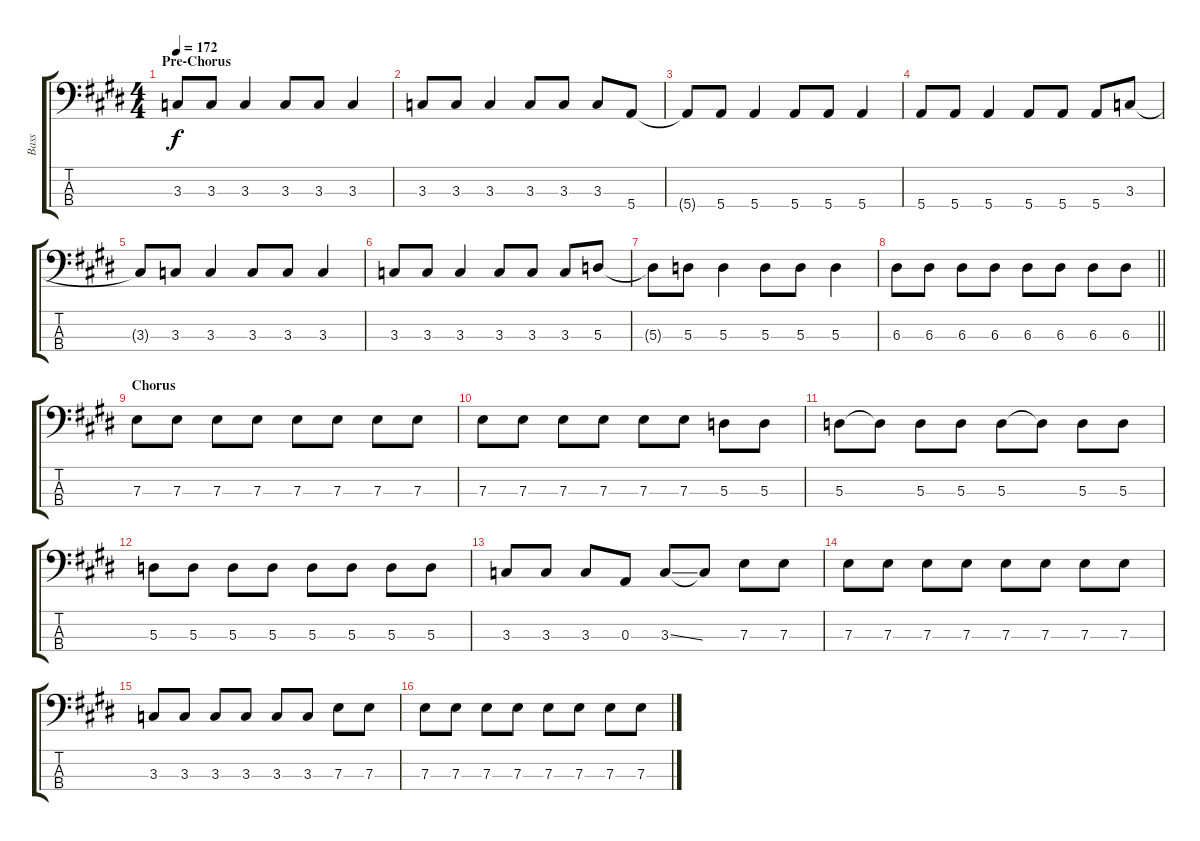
\track ("Bass" "Bass") {instrument electricbasspick}
\staff {score tabs}
\tuning (G2 D2 A1 E1) {hide}
\ts (4 4)
\section ("" "Pre-Chorus")
\tempo 172
\clef f4
\ks e
3.3.8{dy f} 3.3.8 3.3.4 3.3.8 3.3.8 3.3.4 |
3.3.8 3.3.8 3.3.4 3.3.8 3.3.8 3.3.8 5.4.8 |
5.4{t}.8 5.4.8 5.4.4 5.4.8 5.4.8 5.4.4 |
5.4.8 5.4.8 5.4.4 5.4.8 5.4.8 5.4.8 3.3.8 |
3.3{t}.8 3.3.8 3.3.4 3.3.8 3.3.8 3.3.4 |
3.3.8 3.3.8 3.3.4 3.3.8 3.3.8 3.3.8 5.3.8 |
5.3{t}.8 5.3.8 5.3.4 5.3.8 5.3.8 5.3.4 |
\barLineRight lightlight
6.3.8 6.3.8 6.3.8 6.3.8 6.3.8 6.3.8 6.3.8 6.3.8 |
\section ("" "Chorus")
7.3.8 7.3.8 7.3.8 7.3.8 7.3.8 7.3.8 7.3.8 7.3.8 |
7.3.8 7.3.8 7.3.8 7.3.8 7.3.8 7.3.8 5.3.8 5.3.8 |
5.3.8 5.3{t}.8 5.3.8 5.3.8 5.3.8 5.3{t}.8 5.3.8 5.3.8 |
5.3.8 5.3.8 5.3.8 5.3.8 5.3.8 5.3.8 5.3.8 5.3.8 |
3.3.8 3.3.8 3.3.8 0.3.8 3.3{ss}.8 3.3{t}.8 7.3.8 7.3.8 |
7.3.8 7.3.8 7.3.8 7.3.8 7.3.8 7.3.8 7.3.8 7.3.8 |
3.3.8 3.3.8 3.3.8 3.3.8 3.3.8 3.3.8 7.3.8 7.3.8 |
7.3.8 7.3.8 7.3.8 7.3.8 7.3.8 7.3.8 7.3.8 7.3.8
